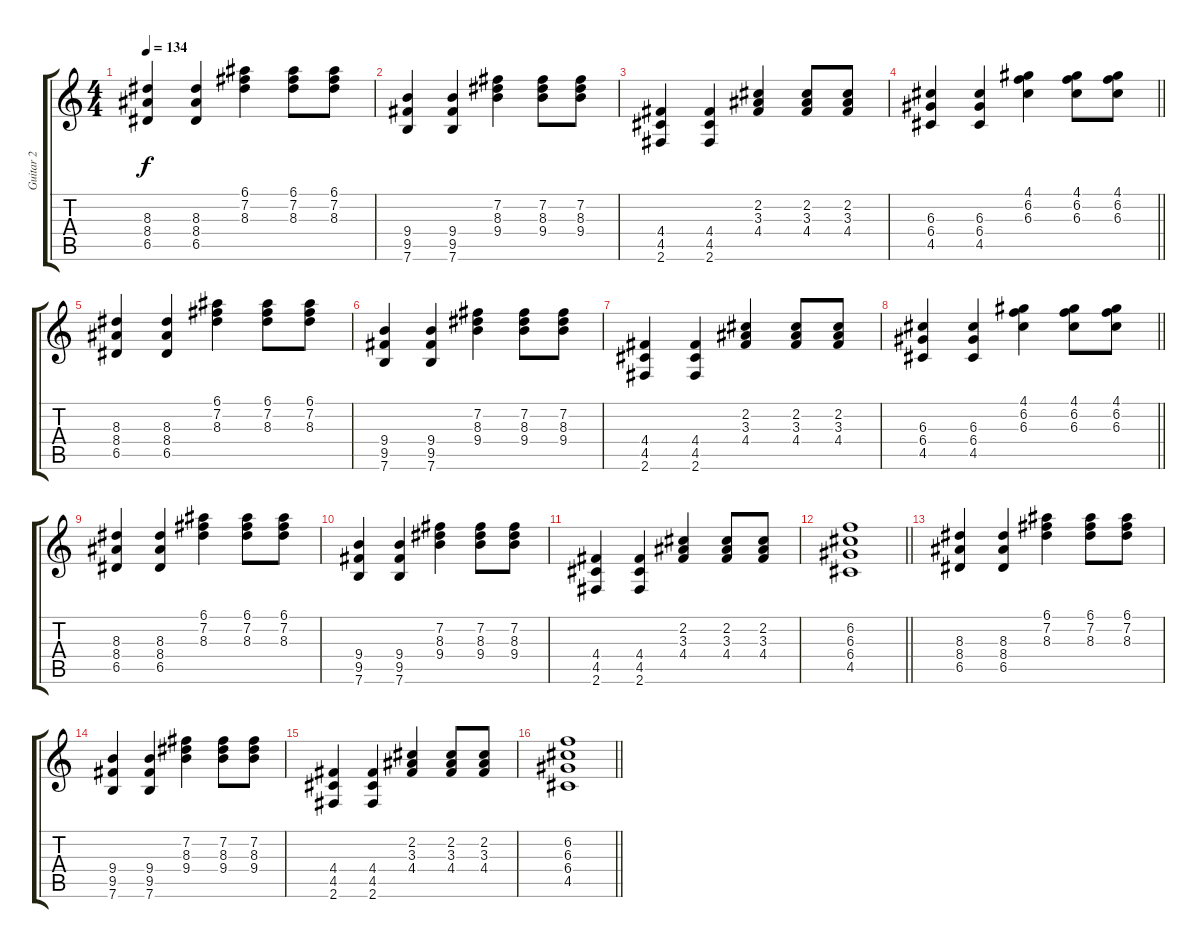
\track ("Guitar 2" "Guitar 2") {instrument acousticguitarnylon}
\staff {score tabs}
\tuning (E4 B3 G3 D3 A2 E2) {hide}
\ts (4 4)
\tempo 134
\clef g2
\ks c
(8.3 8.4 6.5).4{dy f} (8.3 8.4 6.5).4 (6.1 7.2 8.3).4 (6.1 7.2 8.3).8 (6.1 7.2 8.3).8 |
(9.4 9.5 7.6).4 (9.4 9.5 7.6).4 (7.2 8.3 9.4).4 (7.2 8.3 9.4).8 (7.2 8.3 9.4).8 |
(4.4 4.5 2.6).4 (4.4 4.5 2.6).4 (2.2 3.3 4.4).4 (2.2 3.3 4.4).8 (2.2 3.3 4.4).8 |
\barLineRight lightlight
(6.3 6.4 4.5).4 (6.3 6.4 4.5).4 (4.1 6.2 6.3).4 (4.1 6.2 6.3).8 (4.1 6.2 6.3).8 |
(8.3 8.4 6.5).4 (8.3 8.4 6.5).4 (6.1 7.2 8.3).4 (6.1 7.2 8.3).8 (6.1 7.2 8.3).8 |
(9.4 9.5 7.6).4 (9.4 9.5 7.6).4 (7.2 8.3 9.4).4 (7.2 8.3 9.4).8 (7.2 8.3 9.4).8 |
(4.4 4.5 2.6).4 (4.4 4.5 2.6).4 (2.2 3.3 4.4).4 (2.2 3.3 4.4).8 (2.2 3.3 4.4).8 |
\barLineRight lightlight
(6.3 6.4 4.5).4 (6.3 6.4 4.5).4 (4.1 6.2 6.3).4 (4.1 6.2 6.3).8 (4.1 6.2 6.3).8 |
(8.3 8.4 6.5).4 (8.3 8.4 6.5).4 (6.1 7.2 8.3).4 (6.1 7.2 8.3).8 (6.1 7.2 8.3).8 |
(9.4 9.5 7.6).4 (9.4 9.5 7.6).4 (7.2 8.3 9.4).4 (7.2 8.3 9.4).8 (7.2 8.3 9.4).8 |
(4.4 4.5 2.6).4 (4.4 4.5 2.6).4 (2.2 3.3 4.4).4 (2.2 3.3 4.4).8 (2.2 3.3 4.4).8 |
\barLineRight lightlight
(6.2 6.3 6.4 4.5).1 |
(8.3 8.4 6.5).4 (8.3 8.4 6.5).4 (6.1 7.2 8.3).4 (6.1 7.2 8.3).8 (6.1 7.2 8.3).8 |
(9.4 9.5 7.6).4 (9.4 9.5 7.6).4 (7.2 8.3 9.4).4 (7.2 8.3 9.4).8 (7.2 8.3 9.4).8 |
(4.4 4.5 2.6).4 (4.4 4.5 2.6).4 (2.2 3.3 4.4).4 (2.2 3.3 4.4).8 (2.2 3.3 4.4).8 |
\barLineRight lightlight
(6.2 6.3 6.4 4.5).1
